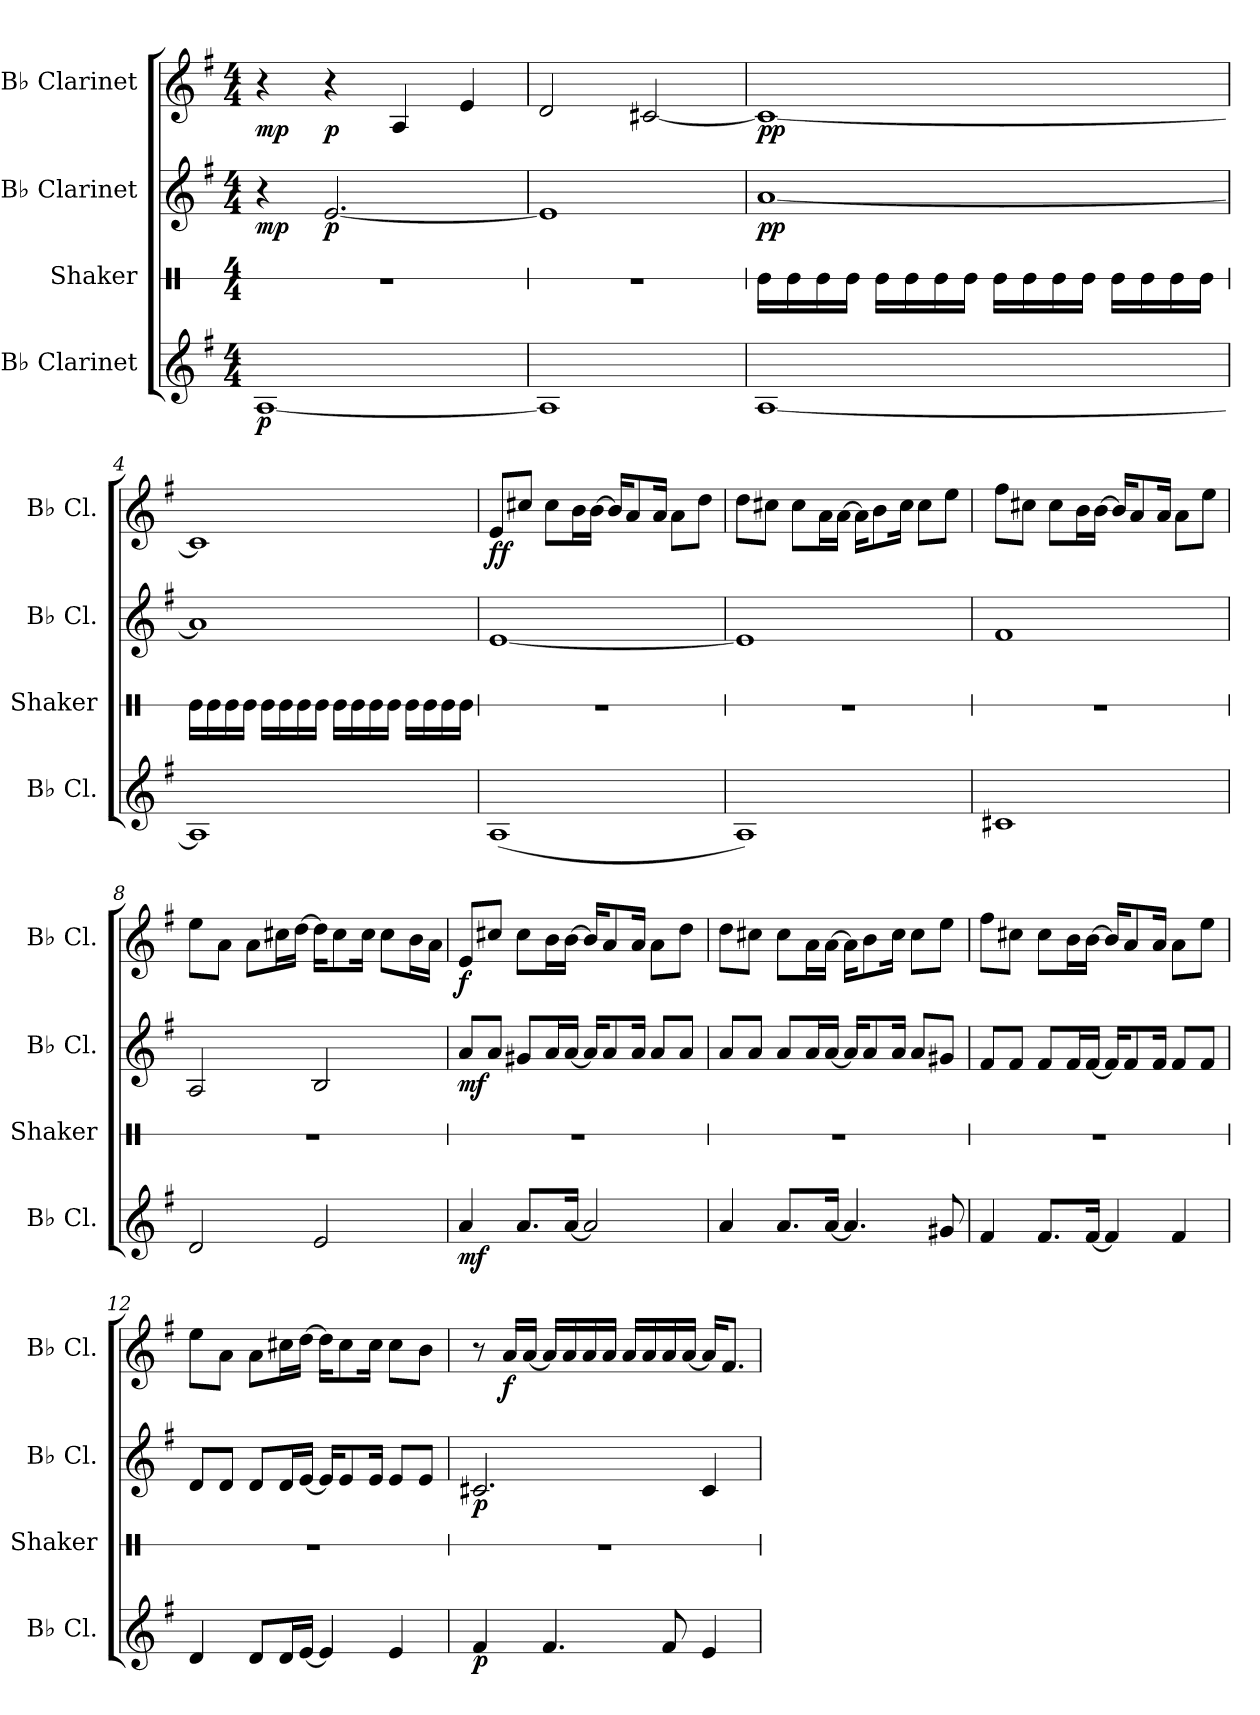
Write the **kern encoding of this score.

**kern	**dynam	**kern	**kern	**dynam	**kern	**dynam
*part4	*part4	*part3	*part2	*part2	*part1	*part1
*staff4	*staff4	*staff3	*staff2	*staff2	*staff1	*staff1
*I"B♭ Clarinet	*	*I"Shaker	*I"B♭ Clarinet	*	*I"B♭ Clarinet	*
*I'B♭ Cl.	*	*I'Shaker	*I'B♭ Cl.	*	*I'B♭ Cl.	*
*	*	*stria1	*	*	*	*
*clefG2	*	*clefX	*clefG2	*	*clefG2	*
*ITrd1c2	*	*	*ITrd1c2	*	*ITrd1c2	*
*k[b-]	*	*k[]	*k[b-]	*	*k[b-]	*
*M4/4	*	*M4/4	*M4/4	*	*M4/4	*
*MM80	*	*MM80	*MM80	*	*MM80	*
=1	=1	=1	=1	=1	=1	=1
!	!LO:DY:b	!	!	!LO:DY:b	!	!LO:DY:b
[1G	p	1r	4r	mp	4r	mp
!	!	!	!	!LO:DY:b	!	!LO:DY:b
.	.	.	[2.d/	p	4r	p
.	.	.	.	.	4G/	.
.	.	.	.	.	4d/	.
=2	=2	=2	=2	=2	=2	=2
1G]	.	1r	1d]	.	2c/	.
.	.	.	.	.	[2Bn/	.
=3	=3	=3	=3	=3	=3	=3
*	*	*	*	*	*MM95	*
!	!	!	!	!LO:DY:b	!	!
!	!	!	!	!LO:DY:n=1:b	!	!LO:DY:b
!	!	!	!	!	!	!LO:DY:n=1:b
[1G	.	16Re\LL	[1g	p p	1B_	p p
.	.	16Re\	.	.	.	.
.	.	16Re\	.	.	.	.
.	.	16Re\JJ	.	.	.	.
.	.	16Re\LL	.	.	.	.
.	.	16Re\	.	.	.	.
.	.	16Re\	.	.	.	.
.	.	16Re\JJ	.	.	.	.
.	.	16Re\LL	.	.	.	.
.	.	16Re\	.	.	.	.
.	.	16Re\	.	.	.	.
.	.	16Re\JJ	.	.	.	.
.	.	16Re\LL	.	.	.	.
.	.	16Re\	.	.	.	.
.	.	16Re\	.	.	.	.
.	.	16Re\JJ	.	.	.	.
=4	=4	=4	=4	=4	=4	=4
1G]	.	16Re\LL	1g]	.	1B]	.
.	.	16Re\	.	.	.	.
.	.	16Re\	.	.	.	.
.	.	16Re\JJ	.	.	.	.
.	.	16Re\LL	.	.	.	.
.	.	16Re\	.	.	.	.
.	.	16Re\	.	.	.	.
.	.	16Re\JJ	.	.	.	.
.	.	16Re\LL	.	.	.	.
.	.	16Re\	.	.	.	.
.	.	16Re\	.	.	.	.
.	.	16Re\JJ	.	.	.	.
.	.	16Re\LL	.	.	.	.
.	.	16Re\	.	.	.	.
.	.	16Re\	.	.	.	.
.	.	16Re\JJ	.	.	.	.
!!LO:LB:g=z
=5	=5	=5	=5	=5	=5	=5
!	!	!	!	!	!	!LO:DY:b
(1G	.	1r	[1d	.	8d/L	ff
.	.	.	.	.	8bn/J	.
.	.	.	.	.	8b\L	.
.	.	.	.	.	16a\L	.
.	.	.	.	.	[16a\JJ	.
.	.	.	.	.	16a/KL]	.
.	.	.	.	.	8g/	.
.	.	.	.	.	16g/Jk	.
.	.	.	.	.	8g\L	.
.	.	.	.	.	8cc\J	.
=6	=6	=6	=6	=6	=6	=6
1G)	.	1r	1d]	.	8cc\L	.
.	.	.	.	.	8bn\J	.
.	.	.	.	.	8b\L	.
.	.	.	.	.	16g\L	.
.	.	.	.	.	[16g\JJ	.
.	.	.	.	.	16g\KL]	.
.	.	.	.	.	8a\	.
.	.	.	.	.	16b\Jk	.
.	.	.	.	.	8b\L	.
.	.	.	.	.	8dd\J	.
=7	=7	=7	=7	=7	=7	=7
1Bn	.	1r	1e	.	8ee\L	.
.	.	.	.	.	8bn\J	.
.	.	.	.	.	8b\L	.
.	.	.	.	.	16a\L	.
.	.	.	.	.	[16a\JJ	.
.	.	.	.	.	16a/KL]	.
.	.	.	.	.	8g/	.
.	.	.	.	.	16g/Jk	.
.	.	.	.	.	8g\L	.
.	.	.	.	.	8dd\J	.
!!LO:LB:g=z
=8	=8	=8	=8	=8	=8	=8
2c/	.	1r	2G/	.	8dd\L	.
.	.	.	.	.	8g\J	.
.	.	.	.	.	8g\L	.
.	.	.	.	.	16bn\L	.
.	.	.	.	.	[16cc\JJ	.
2d/	.	.	2A/	.	16cc\KL]	.
.	.	.	.	.	8b\	.
.	.	.	.	.	16b\Jk	.
.	.	.	.	.	8b\L	.
.	.	.	.	.	16a\L	.
.	.	.	.	.	16g\JJ	.
=9	=9	=9	=9	=9	=9	=9
!	!LO:DY:b	!	!	!LO:DY:b	!	!LO:DY:b
4g/	mf	1r	8g/L	mf	8d/L	f
.	.	.	8g/J	.	8bn/J	.
8.g/L	.	.	8f#X/L	.	8b\L	.
.	.	.	16g/L	.	16a\L	.
[16g/Jk	.	.	[16g/JJ	.	[16a\JJ	.
2g/]	.	.	16g/KL]	.	16a/KL]	.
.	.	.	8g/	.	8g/	.
.	.	.	16g/Jk	.	16g/Jk	.
.	.	.	8g/L	.	8g\L	.
.	.	.	8g/J	.	8cc\J	.
=10	=10	=10	=10	=10	=10	=10
4g/	.	1r	8g/L	.	8cc\L	.
.	.	.	8g/J	.	8bn\J	.
8.g/L	.	.	8g/L	.	8b\L	.
.	.	.	16g/L	.	16g\L	.
[16g/Jk	.	.	[16g/JJ	.	[16g\JJ	.
4.g/]	.	.	16g/KL]	.	16g\KL]	.
.	.	.	8g/	.	8a\	.
.	.	.	16g/Jk	.	16b\Jk	.
.	.	.	8g/L	.	8b\L	.
8f#X/	.	.	8f#X/J	.	8dd\J	.
!!LO:PB:g=z
=11	=11	=11	=11	=11	=11	=11
4e/	.	1r	8e/L	.	8ee\L	.
.	.	.	8e/J	.	8bn\J	.
8.e/L	.	.	8e/L	.	8b\L	.
.	.	.	16e/L	.	16a\L	.
[16e/Jk	.	.	[16e/JJ	.	[16a\JJ	.
4e/]	.	.	16e/KL]	.	16a/KL]	.
.	.	.	8e/	.	8g/	.
.	.	.	16e/Jk	.	16g/Jk	.
4e/	.	.	8e/L	.	8g\L	.
.	.	.	8e/J	.	8dd\J	.
=12	=12	=12	=12	=12	=12	=12
4c/	.	1r	8c/L	.	8dd\L	.
.	.	.	8c/J	.	8g\J	.
8c/L	.	.	8c/L	.	8g\L	.
16c/L	.	.	16c/L	.	16bn\L	.
[16d/JJ	.	.	[16d/JJ	.	[16cc\JJ	.
4d/]	.	.	16d/KL]	.	16cc\KL]	.
.	.	.	8d/	.	8b\	.
.	.	.	16d/Jk	.	16b\Jk	.
4d/	.	.	8d/L	.	8b\L	.
.	.	.	8d/J	.	8a\J	.
=13	=13	=13	=13	=13	=13	=13
!	!LO:DY:b	!	!	!LO:DY:b	!	!
4e/	p	1r	2.Bn/	p	8r	.
!	!	!	!	!	!	!LO:DY:b
.	.	.	.	.	16g/LL	f
.	.	.	.	.	[16g/JJ	.
4.e/	.	.	.	.	16g/LL]	.
.	.	.	.	.	16g/	.
.	.	.	.	.	16g/	.
.	.	.	.	.	16g/JJ	.
.	.	.	.	.	16g/LL	.
.	.	.	.	.	16g/	.
8e/	.	.	.	.	16g/	.
.	.	.	.	.	[16g/JJ	.
4d/	.	.	4B/	.	16g/KL]	.
.	.	.	.	.	8.e/J	.
=	=	=	=	=	=	=
*-	*-	*-	*-	*-	*-	*-
